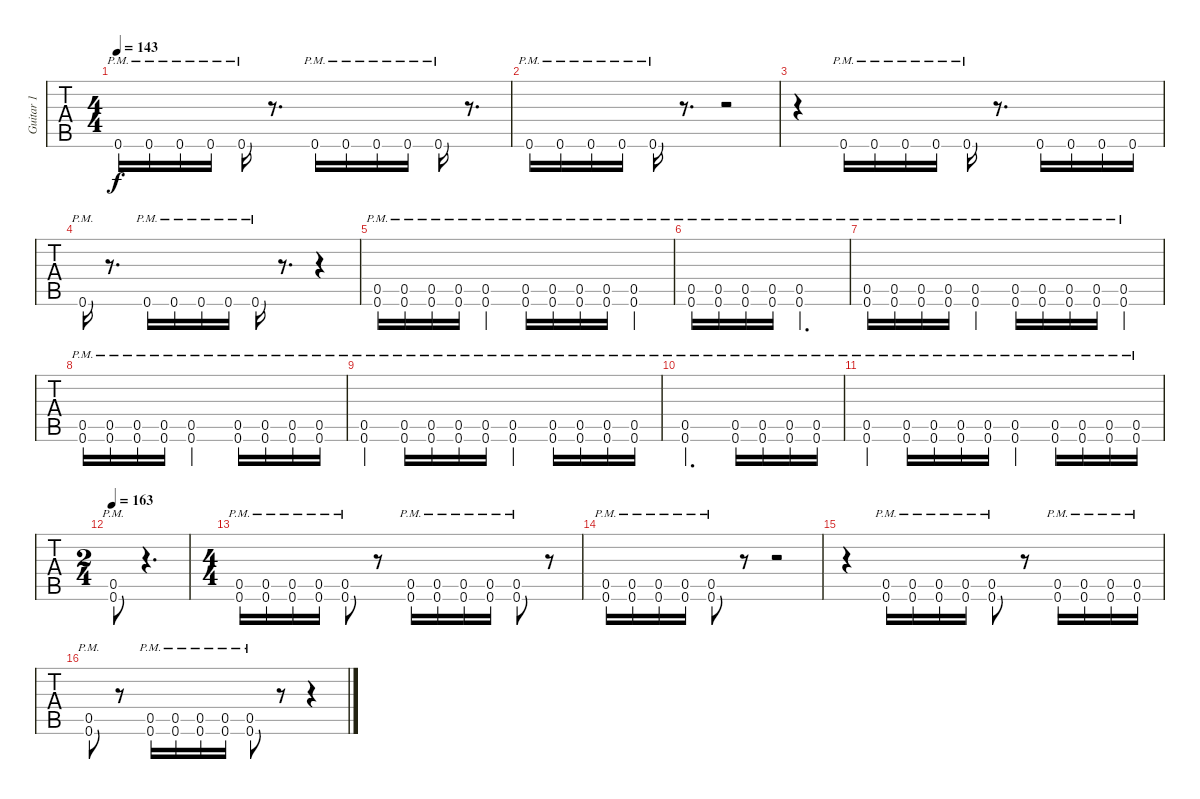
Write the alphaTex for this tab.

\track ("Guitar 1" "Guitar 1") {instrument distortionguitar}
\staff {tabs}
\tuning (D4 A3 F3 C3 G2 C2) {hide}
\ts (4 4)
\tempo 143
\clef g2
\ks c
0.6{pm}.16{dy f} 0.6{pm}.16 0.6{pm}.16 0.6{pm}.16 0.6{pm}.16 r.8{d} 0.6{pm}.16 0.6{pm}.16 0.6{pm}.16 0.6{pm}.16 0.6{pm}.16 r.8{d} |
0.6{pm}.16 0.6{pm}.16 0.6{pm}.16 0.6{pm}.16 0.6{pm}.16 r.8{d} r.2 |
r.4 0.6{pm}.16 0.6{pm}.16 0.6{pm}.16 0.6{pm}.16 0.6{pm}.16 r.8{d} 0.6.16 0.6.16 0.6.16 0.6.16 |
0.6{pm}.16 r.8{d} 0.6{pm}.16 0.6{pm}.16 0.6{pm}.16 0.6{pm}.16 0.6{pm}.16 r.8{d} r.4 |
(0.5{pm} 0.6{pm}).16 (0.5{pm} 0.6{pm}).16 (0.5{pm} 0.6{pm}).16 (0.5{pm} 0.6{pm}).16 (0.5{pm} 0.6{pm}).4 (0.5{pm} 0.6{pm}).16 (0.5{pm} 0.6{pm}).16 (0.5{pm} 0.6{pm}).16 (0.5{pm} 0.6{pm}).16 (0.5{pm} 0.6{pm}).4 |
(0.5{pm} 0.6{pm}).16 (0.5{pm} 0.6{pm}).16 (0.5{pm} 0.6{pm}).16 (0.5{pm} 0.6{pm}).16 (0.5{pm} 0.6{pm}).2{d} |
(0.5{pm} 0.6{pm}).16 (0.5{pm} 0.6{pm}).16 (0.5{pm} 0.6{pm}).16 (0.5{pm} 0.6{pm}).16 (0.5{pm} 0.6{pm}).4 (0.5{pm} 0.6{pm}).16 (0.5{pm} 0.6{pm}).16 (0.5{pm} 0.6{pm}).16 (0.5{pm} 0.6{pm}).16 (0.5{pm} 0.6{pm}).4 |
(0.5{pm} 0.6{pm}).16 (0.5{pm} 0.6{pm}).16 (0.5{pm} 0.6{pm}).16 (0.5{pm} 0.6{pm}).16 (0.5{pm} 0.6{pm}).2 (0.5{pm} 0.6{pm}).16 (0.5{pm} 0.6{pm}).16 (0.5{pm} 0.6{pm}).16 (0.5{pm} 0.6{pm}).16 |
(0.5{pm} 0.6{pm}).4 (0.5{pm} 0.6{pm}).16 (0.5{pm} 0.6{pm}).16 (0.5{pm} 0.6{pm}).16 (0.5{pm} 0.6{pm}).16 (0.5{pm} 0.6{pm}).4 (0.5{pm} 0.6{pm}).16 (0.5{pm} 0.6{pm}).16 (0.5{pm} 0.6{pm}).16 (0.5{pm} 0.6{pm}).16 |
(0.5{pm} 0.6{pm}).2{d} (0.5{pm} 0.6{pm}).16 (0.5{pm} 0.6{pm}).16 (0.5{pm} 0.6{pm}).16 (0.5{pm} 0.6{pm}).16 |
(0.5{pm} 0.6{pm}).4 (0.5{pm} 0.6{pm}).16 (0.5{pm} 0.6{pm}).16 (0.5{pm} 0.6{pm}).16 (0.5{pm} 0.6{pm}).16 (0.5{pm} 0.6{pm}).4 (0.5{pm} 0.6{pm}).16 (0.5{pm} 0.6{pm}).16 (0.5{pm} 0.6{pm}).16 (0.5{pm} 0.6{pm}).16 |
\ts (2 4)
\tempo 163
(0.5{pm} 0.6{pm}).8 r.4{d} |
\ts (4 4)
(0.5{pm} 0.6{pm}).16 (0.5{pm} 0.6{pm}).16 (0.5{pm} 0.6{pm}).16 (0.5{pm} 0.6{pm}).16 (0.5{pm} 0.6{pm}).8 r.8 (0.5{pm} 0.6{pm}).16 (0.5{pm} 0.6{pm}).16 (0.5{pm} 0.6{pm}).16 (0.5{pm} 0.6{pm}).16 (0.5{pm} 0.6{pm}).8 r.8 |
(0.5{pm} 0.6{pm}).16 (0.5{pm} 0.6{pm}).16 (0.5{pm} 0.6{pm}).16 (0.5{pm} 0.6{pm}).16 (0.5{pm} 0.6{pm}).8 r.8 r.2 |
r.4 (0.5{pm} 0.6{pm}).16 (0.5{pm} 0.6{pm}).16 (0.5{pm} 0.6{pm}).16 (0.5{pm} 0.6{pm}).16 (0.5{pm} 0.6{pm}).8 r.8 (0.5{pm} 0.6{pm}).16 (0.5{pm} 0.6{pm}).16 (0.5{pm} 0.6{pm}).16 (0.5{pm} 0.6{pm}).16 |
(0.5{pm} 0.6{pm}).8 r.8 (0.5{pm} 0.6{pm}).16 (0.5{pm} 0.6{pm}).16 (0.5{pm} 0.6{pm}).16 (0.5{pm} 0.6{pm}).16 (0.5{pm} 0.6{pm}).8 r.8 r.4
